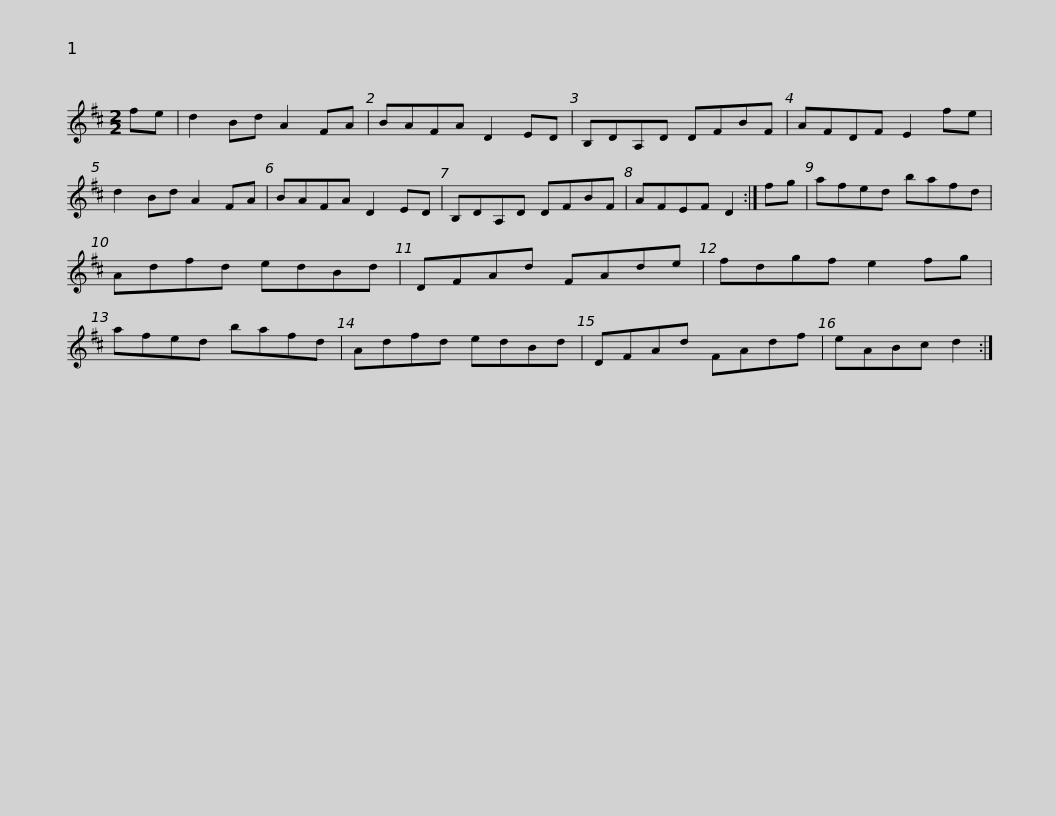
X:1
L:1/8
M:2/2
I:linebreak $
K:D
V:1 treble
V:1
 fe | d2 Bd A2 FA | BAFA D2 ED | B,DA,D DFBF | AFDF E2 fe | %5
 d2 Bd A2 FA | BAFA D2 ED |$ B,DA,D DFBF | AFEF D2 :| fg | %10
 afed bafd | Adfd edBd | DFAd FAde |$ fdgf e2 fg | afed bafd | %15
 Adfd edBd | DFAd FAdf | eABc d2 :| %18
